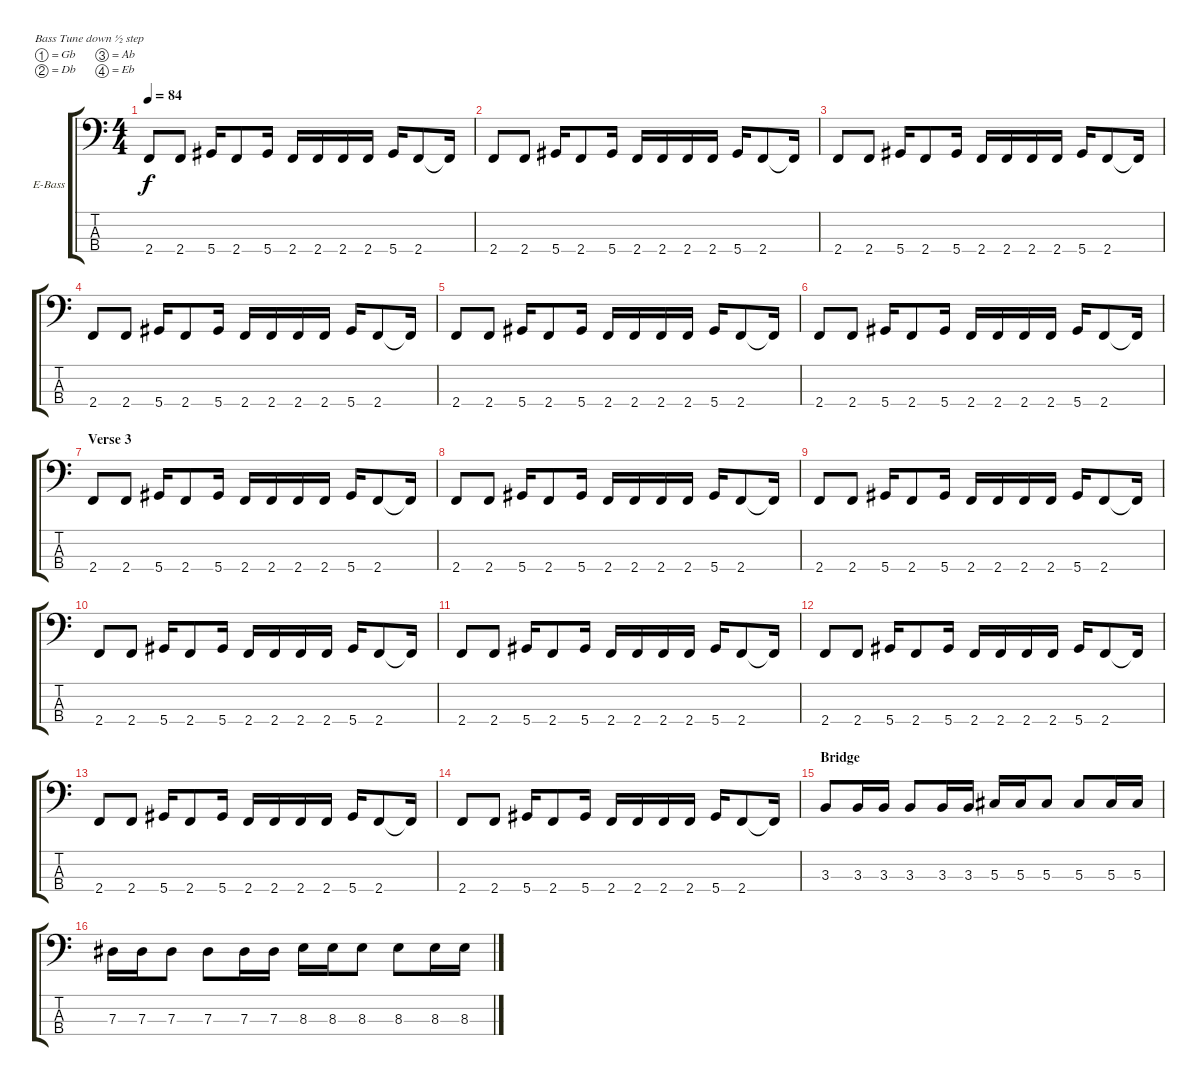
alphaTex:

\bracketExtendMode groupsimilarinstruments
\firstSystemTrackNameOrientation horizontal
\otherSystemsTrackNameOrientation horizontal
\track ("Chris Novoselic" "E-Bass") {instrument electricbassfinger}
\staff {score tabs}
\tuning (Gb2 Db2 Ab1 Eb1)
\ts (4 4)
\tempo 84
\clef f4
\ks c
2.4.8{dy f} 2.4.8 5.4.16 2.4.8 5.4.16 2.4.16 2.4.16 2.4.16 2.4.16 5.4.16 2.4.8 2.4{t}.16 |
2.4.8 2.4.8 5.4.16 2.4.8 5.4.16 2.4.16 2.4.16 2.4.16 2.4.16 5.4.16 2.4.8 2.4{t}.16 |
2.4.8 2.4.8 5.4.16 2.4.8 5.4.16 2.4.16 2.4.16 2.4.16 2.4.16 5.4.16 2.4.8 2.4{t}.16 |
2.4.8 2.4.8 5.4.16 2.4.8 5.4.16 2.4.16 2.4.16 2.4.16 2.4.16 5.4.16 2.4.8 2.4{t}.16 |
2.4.8 2.4.8 5.4.16 2.4.8 5.4.16 2.4.16 2.4.16 2.4.16 2.4.16 5.4.16 2.4.8 2.4{t}.16 |
2.4.8 2.4.8 5.4.16 2.4.8 5.4.16 2.4.16 2.4.16 2.4.16 2.4.16 5.4.16 2.4.8 2.4{t}.16 |
\section ("" "Verse 3")
2.4.8 2.4.8 5.4.16 2.4.8 5.4.16 2.4.16 2.4.16 2.4.16 2.4.16 5.4.16 2.4.8 2.4{t}.16 |
2.4.8 2.4.8 5.4.16 2.4.8 5.4.16 2.4.16 2.4.16 2.4.16 2.4.16 5.4.16 2.4.8 2.4{t}.16 |
2.4.8 2.4.8 5.4.16 2.4.8 5.4.16 2.4.16 2.4.16 2.4.16 2.4.16 5.4.16 2.4.8 2.4{t}.16 |
2.4.8 2.4.8 5.4.16 2.4.8 5.4.16 2.4.16 2.4.16 2.4.16 2.4.16 5.4.16 2.4.8 2.4{t}.16 |
2.4.8 2.4.8 5.4.16 2.4.8 5.4.16 2.4.16 2.4.16 2.4.16 2.4.16 5.4.16 2.4.8 2.4{t}.16 |
2.4.8 2.4.8 5.4.16 2.4.8 5.4.16 2.4.16 2.4.16 2.4.16 2.4.16 5.4.16 2.4.8 2.4{t}.16 |
2.4.8 2.4.8 5.4.16 2.4.8 5.4.16 2.4.16 2.4.16 2.4.16 2.4.16 5.4.16 2.4.8 2.4{t}.16 |
2.4.8 2.4.8 5.4.16 2.4.8 5.4.16 2.4.16 2.4.16 2.4.16 2.4.16 5.4.16 2.4.8 2.4{t}.16 |
\section ("" "Bridge")
3.3.8 3.3.16 3.3.16 3.3.8 3.3.16 3.3.16 5.3.16 5.3.16 5.3.8 5.3.8 5.3.16 5.3.16 |
7.3.16 7.3.16 7.3.8 7.3.8 7.3.16 7.3.16 8.3.16 8.3.16 8.3.8 8.3.8 8.3.16 8.3.16
